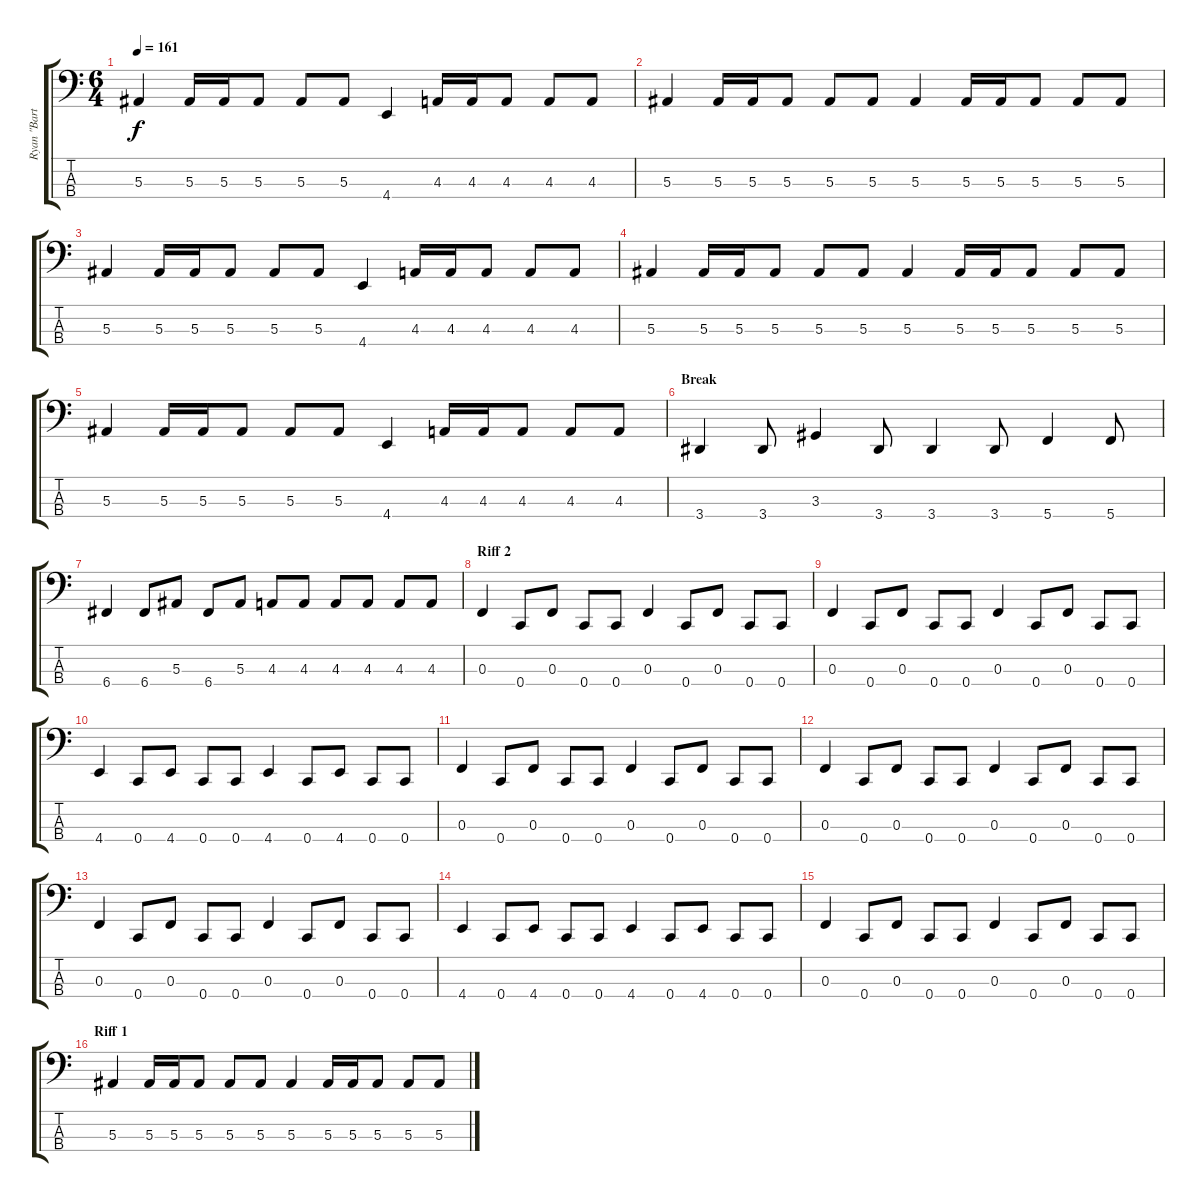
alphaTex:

\track ("Ryan \"Bart\" Willams (Bass)" "Ryan \"Bart") {instrument electricbassfinger}
\staff {score tabs}
\tuning (Eb2 Bb1 F1 C1) {hide}
\ts (6 4)
\tempo 161
\clef f4
\ks c
5.3.4{dy f} 5.3.16 5.3.16 5.3.8 5.3.8 5.3.8 4.4.4 4.3.16 4.3.16 4.3.8 4.3.8 4.3.8 |
5.3.4 5.3.16 5.3.16 5.3.8 5.3.8 5.3.8 5.3.4 5.3.16 5.3.16 5.3.8 5.3.8 5.3.8 |
5.3.4 5.3.16 5.3.16 5.3.8 5.3.8 5.3.8 4.4.4 4.3.16 4.3.16 4.3.8 4.3.8 4.3.8 |
5.3.4 5.3.16 5.3.16 5.3.8 5.3.8 5.3.8 5.3.4 5.3.16 5.3.16 5.3.8 5.3.8 5.3.8 |
5.3.4 5.3.16 5.3.16 5.3.8 5.3.8 5.3.8 4.4.4 4.3.16 4.3.16 4.3.8 4.3.8 4.3.8 |
\section ("" "Break")
3.4.4 3.4.8 3.3.4 3.4.8 3.4.4 3.4.8 5.4.4 5.4.8 |
6.4.4 6.4.8 5.3.8 6.4.8 5.3.8 4.3.8 4.3.8 4.3.8 4.3.8 4.3.8 4.3.8 |
\section ("" "Riff 2")
0.3.4 0.4.8 0.3.8 0.4.8 0.4.8 0.3.4 0.4.8 0.3.8 0.4.8 0.4.8 |
0.3.4 0.4.8 0.3.8 0.4.8 0.4.8 0.3.4 0.4.8 0.3.8 0.4.8 0.4.8 |
4.4.4 0.4.8 4.4.8 0.4.8 0.4.8 4.4.4 0.4.8 4.4.8 0.4.8 0.4.8 |
0.3.4 0.4.8 0.3.8 0.4.8 0.4.8 0.3.4 0.4.8 0.3.8 0.4.8 0.4.8 |
0.3.4 0.4.8 0.3.8 0.4.8 0.4.8 0.3.4 0.4.8 0.3.8 0.4.8 0.4.8 |
0.3.4 0.4.8 0.3.8 0.4.8 0.4.8 0.3.4 0.4.8 0.3.8 0.4.8 0.4.8 |
4.4.4 0.4.8 4.4.8 0.4.8 0.4.8 4.4.4 0.4.8 4.4.8 0.4.8 0.4.8 |
0.3.4 0.4.8 0.3.8 0.4.8 0.4.8 0.3.4 0.4.8 0.3.8 0.4.8 0.4.8 |
\section ("" "Riff 1")
5.3.4 5.3.16 5.3.16 5.3.8 5.3.8 5.3.8 5.3.4 5.3.16 5.3.16 5.3.8 5.3.8 5.3.8
